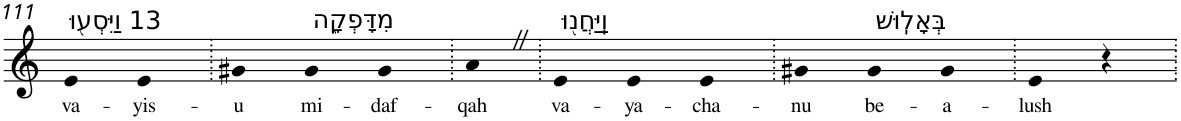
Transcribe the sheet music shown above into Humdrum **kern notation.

**kern	**text
*part1	*part1
*staff1	*staff1
*I"Piano	*
*I'Pno	*
!!LO:PB:g=z
*clefG2	*
*k[]	*
=111	=111
!LO:TX:a:t=13 וַיִּסְע֖וּ	!
!	!LO:LY:b
4e	va-
!	!LO:LY:b
4e	-yis-
=112.	=112.
!	!LO:LY:b
4g#X	-u
!LO:TX:a:t=מִדָּפְקָ֑ה	!
!	!LO:LY:b
4g#	mi-
!	!LO:LY:b
4g#	-daf-
=113.	=113.
!	!LO:LY:b
4aZ	-qah
=114.	=114.
!LO:TX:a:t=וַֽיַּחֲנ֖וּ	!
!	!LO:LY:b
4e	va-
!	!LO:LY:b
4e	-ya-
!	!LO:LY:b
4e	-cha-
=115.	=115.
!	!LO:LY:b
4g#X	-nu
!LO:TX:a:t=בְּאָלֽוּשׁ	!
!	!LO:LY:b
4g#	be-
!	!LO:LY:b
4g#	-a-
=116.	=116.
!	!LO:LY:b
4e	-lush
4r	.
=.	=.
*-	*-
